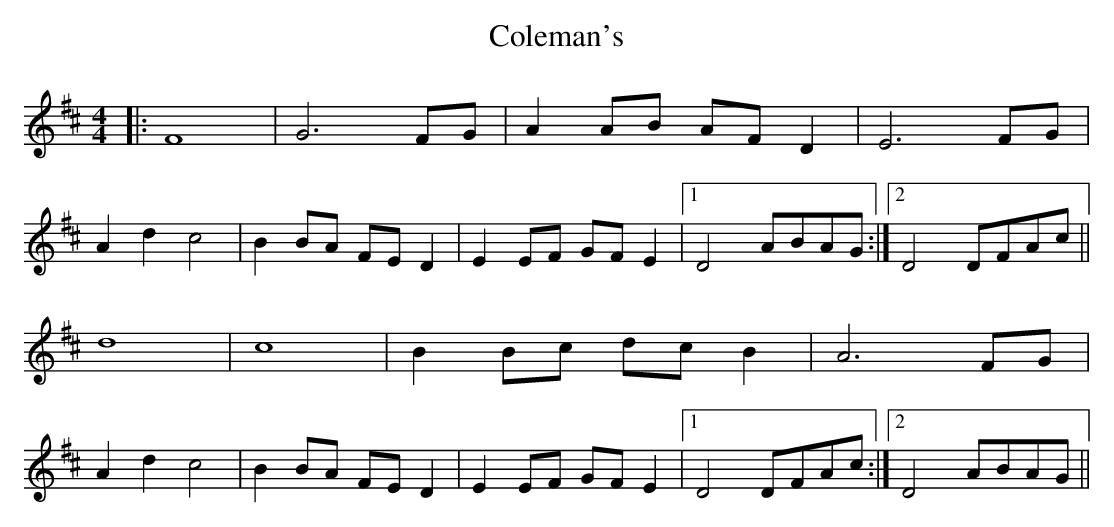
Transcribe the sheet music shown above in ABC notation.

X:1
T: Coleman's
M: 4/4
L: 1/8
K: Dmaj
|:F8|G6FG|A2AB AFD2|E6FG|
A2d2c4|B2BA FED2|E2EF GFE2|1 D4 ABAG:|2 D4 DFAc||
d8|c8|B2Bc dcB2|A6FG|
A2d2c4|B2BA FED2|E2EF GFE2|1 D4 DFAc:|2 D4 ABAG||
